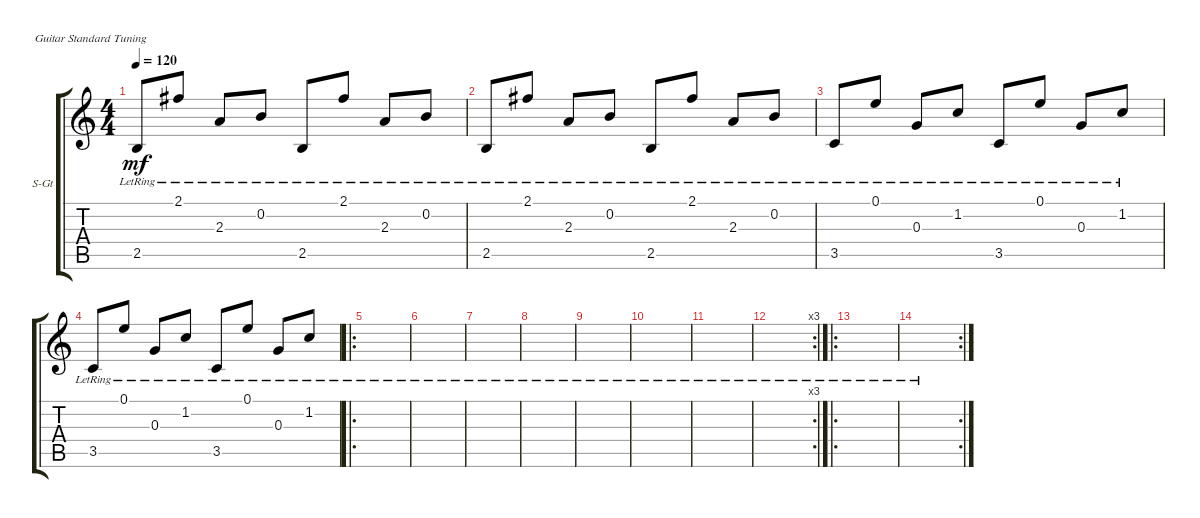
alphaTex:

\defaultSystemsLayout 4
\bracketExtendMode groupsimilarinstruments
\firstSystemTrackNameOrientation horizontal
\otherSystemsTrackNameOrientation horizontal
\track ("Steel Guitar" "S-Gt") {instrument acousticguitarsteel}
\staff {score tabs}
\tuning (E4 B3 G3 D3 A2 E2)
\ts (4 4)
\tempo 120
\clef g2
\ks c
2.5{lr}.8{dy mf} 2.1{lr}.8 2.3{lr}.8 0.2{lr}.8 2.5{lr}.8 2.1{lr}.8 2.3{lr}.8 0.2{lr}.8 |
2.5{lr}.8 2.1{lr}.8 2.3{lr}.8 0.2{lr}.8 2.5{lr}.8 2.1{lr}.8 2.3{lr}.8 0.2{lr}.8 |
3.5{lr}.8 0.1{lr}.8 0.3{lr}.8 1.2{lr}.8 3.5{lr}.8 0.1{lr}.8 0.3{lr}.8 1.2{lr}.8 |
3.5{lr}.8 0.1{lr}.8 0.3{lr}.8 1.2{lr}.8 3.5{lr}.8 0.1{lr}.8 0.3{lr}.8 1.2{lr}.8 |
\ro
|
|
|
|
|
|
|
\rc 3
|
\ro
|
\rc 2
